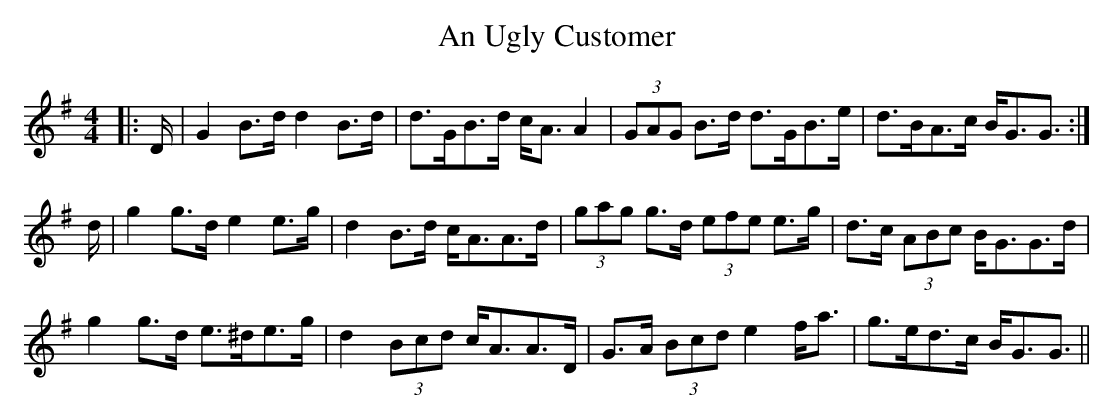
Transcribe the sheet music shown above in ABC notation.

X:1
T: An Ugly Customer
M: 4/4
L: 1/8
K: Gmaj
|:D/|G2 B>d d2 B>d|d>GB>d c<A A2|(3GAG B>d d>GB>e|d>BA>c B<GG3/2:|
d/|g2 g>d e2 e>g|d2 B>d c<AA>d|(3gag g>d (3efe e>g|d>c (3ABc B<GG>d|
g2 g>d e>^de>g|d2 (3Bcd c<AA>D|G>A (3Bcd e2 f<a|g>ed>c B<GG3/2||
